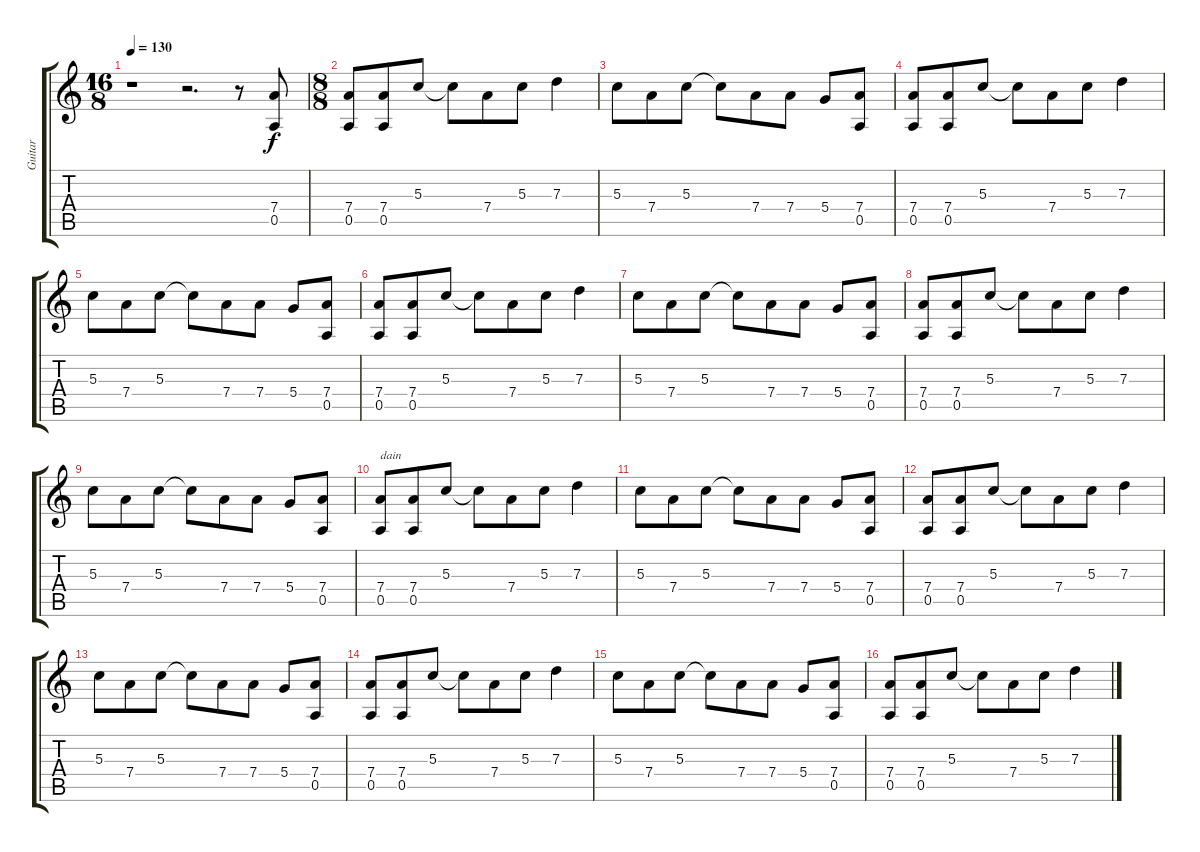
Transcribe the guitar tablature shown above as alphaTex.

\track ("Guitar" "Guitar") {instrument distortionguitar}
\staff {score tabs}
\tuning (E4 B3 G3 D3 A2 E2) {hide}
\ts (16 8)
\tempo 130
\clef g2
\ks c
r.1{dy f instrument distortionguitar} r.2{d} r.8 (7.4 0.5).8 |
\ts (8 8)
(7.4 0.5).8 (7.4 0.5).8 5.3.8 5.3{t}.8 7.4.8 5.3.8 7.3.4 |
5.3.8 7.4.8 5.3.8 5.3{t}.8 7.4.8 7.4.8 5.4.8 (7.4 0.5).8 |
(7.4 0.5).8 (7.4 0.5).8 5.3.8 5.3{t}.8 7.4.8 5.3.8 7.3.4 |
5.3.8 7.4.8 5.3.8 5.3{t}.8 7.4.8 7.4.8 5.4.8 (7.4 0.5).8 |
(7.4 0.5).8 (7.4 0.5).8 5.3.8 5.3{t}.8 7.4.8 5.3.8 7.3.4 |
5.3.8 7.4.8 5.3.8 5.3{t}.8 7.4.8 7.4.8 5.4.8 (7.4 0.5).8 |
(7.4 0.5).8 (7.4 0.5).8 5.3.8 5.3{t}.8 7.4.8 5.3.8 7.3.4 |
5.3.8 7.4.8 5.3.8 5.3{t}.8 7.4.8 7.4.8 5.4.8 (7.4 0.5).8 |
(7.4 0.5).8{txt "dain"} (7.4 0.5).8 5.3.8 5.3{t}.8 7.4.8 5.3.8 7.3.4 |
5.3.8 7.4.8 5.3.8 5.3{t}.8 7.4.8 7.4.8 5.4.8 (7.4 0.5).8 |
(7.4 0.5).8 (7.4 0.5).8 5.3.8 5.3{t}.8 7.4.8 5.3.8 7.3.4 |
5.3.8 7.4.8 5.3.8 5.3{t}.8 7.4.8 7.4.8 5.4.8 (7.4 0.5).8 |
(7.4 0.5).8 (7.4 0.5).8 5.3.8 5.3{t}.8 7.4.8 5.3.8 7.3.4 |
5.3.8 7.4.8 5.3.8 5.3{t}.8 7.4.8 7.4.8 5.4.8 (7.4 0.5).8 |
(7.4 0.5).8 (7.4 0.5).8 5.3.8 5.3{t}.8 7.4.8 5.3.8 7.3.4
